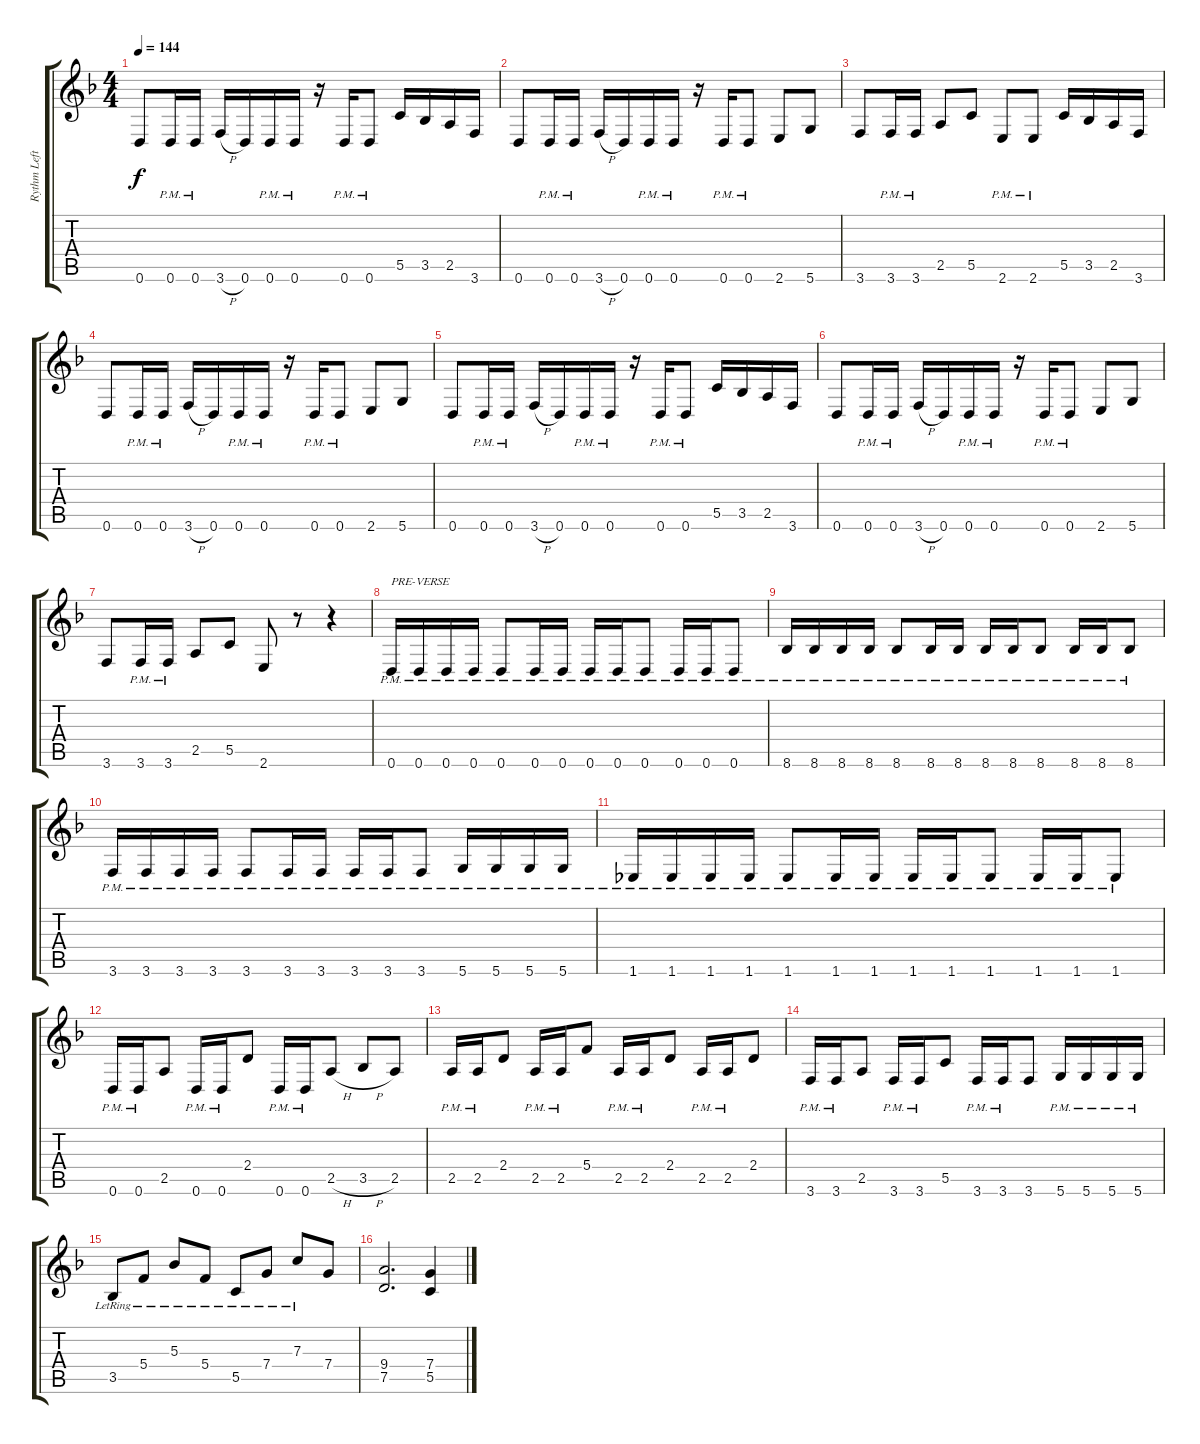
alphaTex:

\track ("Rythm Left Channel" "Rythm Left") {instrument distortionguitar}
\staff {score tabs}
\tuning (D4 A3 F3 C3 G2 D2) {hide}
\ts (4 4)
\tempo 144
\clef g2
\ks dminor
0.6.8{dy f} 0.6{pm}.16 0.6{pm}.16 3.6{h}.16 0.6.16 0.6{pm}.16 0.6{pm}.16 r.16 0.6{pm}.16 0.6{pm}.8 5.5.16 3.5.16 2.5.16 3.6.16 |
0.6.8 0.6{pm}.16 0.6{pm}.16 3.6{h}.16 0.6.16 0.6{pm}.16 0.6{pm}.16 r.16 0.6{pm}.16 0.6{pm}.8 2.6.8 5.6.8 |
3.6.8 3.6{pm}.16 3.6{pm}.16 2.5.8 5.5.8 2.6{pm}.8 2.6{pm}.8 5.5.16 3.5.16 2.5.16 3.6.16 |
0.6.8 0.6{pm}.16 0.6{pm}.16 3.6{h}.16 0.6.16 0.6{pm}.16 0.6{pm}.16 r.16 0.6{pm}.16 0.6{pm}.8 2.6.8 5.6.8 |
0.6.8 0.6{pm}.16 0.6{pm}.16 3.6{h}.16 0.6.16 0.6{pm}.16 0.6{pm}.16 r.16 0.6{pm}.16 0.6{pm}.8 5.5.16 3.5.16 2.5.16 3.6.16 |
0.6.8 0.6{pm}.16 0.6{pm}.16 3.6{h}.16 0.6.16 0.6{pm}.16 0.6{pm}.16 r.16 0.6{pm}.16 0.6{pm}.8 2.6.8 5.6.8 |
3.6.8 3.6{pm}.16 3.6{pm}.16 2.5.8 5.5.8 2.6.8 r.8 r.4 |
0.6{pm}.16{txt "PRE-VERSE"} 0.6{pm}.16 0.6{pm}.16 0.6{pm}.16 0.6{pm}.8 0.6{pm}.16 0.6{pm}.16 0.6{pm}.16 0.6{pm}.16 0.6{pm}.8 0.6{pm}.16 0.6{pm}.16 0.6{pm}.8 |
8.6{pm}.16 8.6{pm}.16 8.6{pm}.16 8.6{pm}.16 8.6{pm}.8 8.6{pm}.16 8.6{pm}.16 8.6{pm}.16 8.6{pm}.16 8.6{pm}.8 8.6{pm}.16 8.6{pm}.16 8.6{pm}.8 |
3.6{pm}.16 3.6{pm}.16 3.6{pm}.16 3.6{pm}.16 3.6{pm}.8 3.6{pm}.16 3.6{pm}.16 3.6{pm}.16 3.6{pm}.16 3.6{pm}.8 5.6{pm}.16 5.6{pm}.16 5.6{pm}.16 5.6{pm}.16 |
1.6{pm}.16 1.6{pm}.16 1.6{pm}.16 1.6{pm}.16 1.6{pm}.8 1.6{pm}.16 1.6{pm}.16 1.6{pm}.16 1.6{pm}.16 1.6{pm}.8 1.6{pm}.16 1.6{pm}.16 1.6{pm}.8 |
0.6{pm}.16 0.6{pm}.16 2.5.8 0.6{pm}.16 0.6{pm}.16 2.4.8 0.6{pm}.16 0.6{pm}.16 2.5{h}.8 3.5{h}.8 2.5.8 |
2.5{pm}.16 2.5{pm}.16 2.4.8 2.5{pm}.16 2.5{pm}.16 5.4.8 2.5{pm}.16 2.5{pm}.16 2.4.8 2.5{pm}.16 2.5{pm}.16 2.4.8 |
3.6{pm}.16 3.6{pm}.16 2.5.8 3.6{pm}.16 3.6{pm}.16 5.5.8 3.6{pm}.16 3.6{pm}.16 3.6.8 5.6{pm}.16 5.6{pm}.16 5.6{pm}.16 5.6{pm}.16 |
3.5{lr}.8 5.4{lr}.8 5.3{lr}.8 5.4{lr}.8 5.5{lr}.8 7.4{lr}.8 7.3{lr}.8 7.4.8 |
(9.4 7.5).2{d} (7.4 5.5).4
